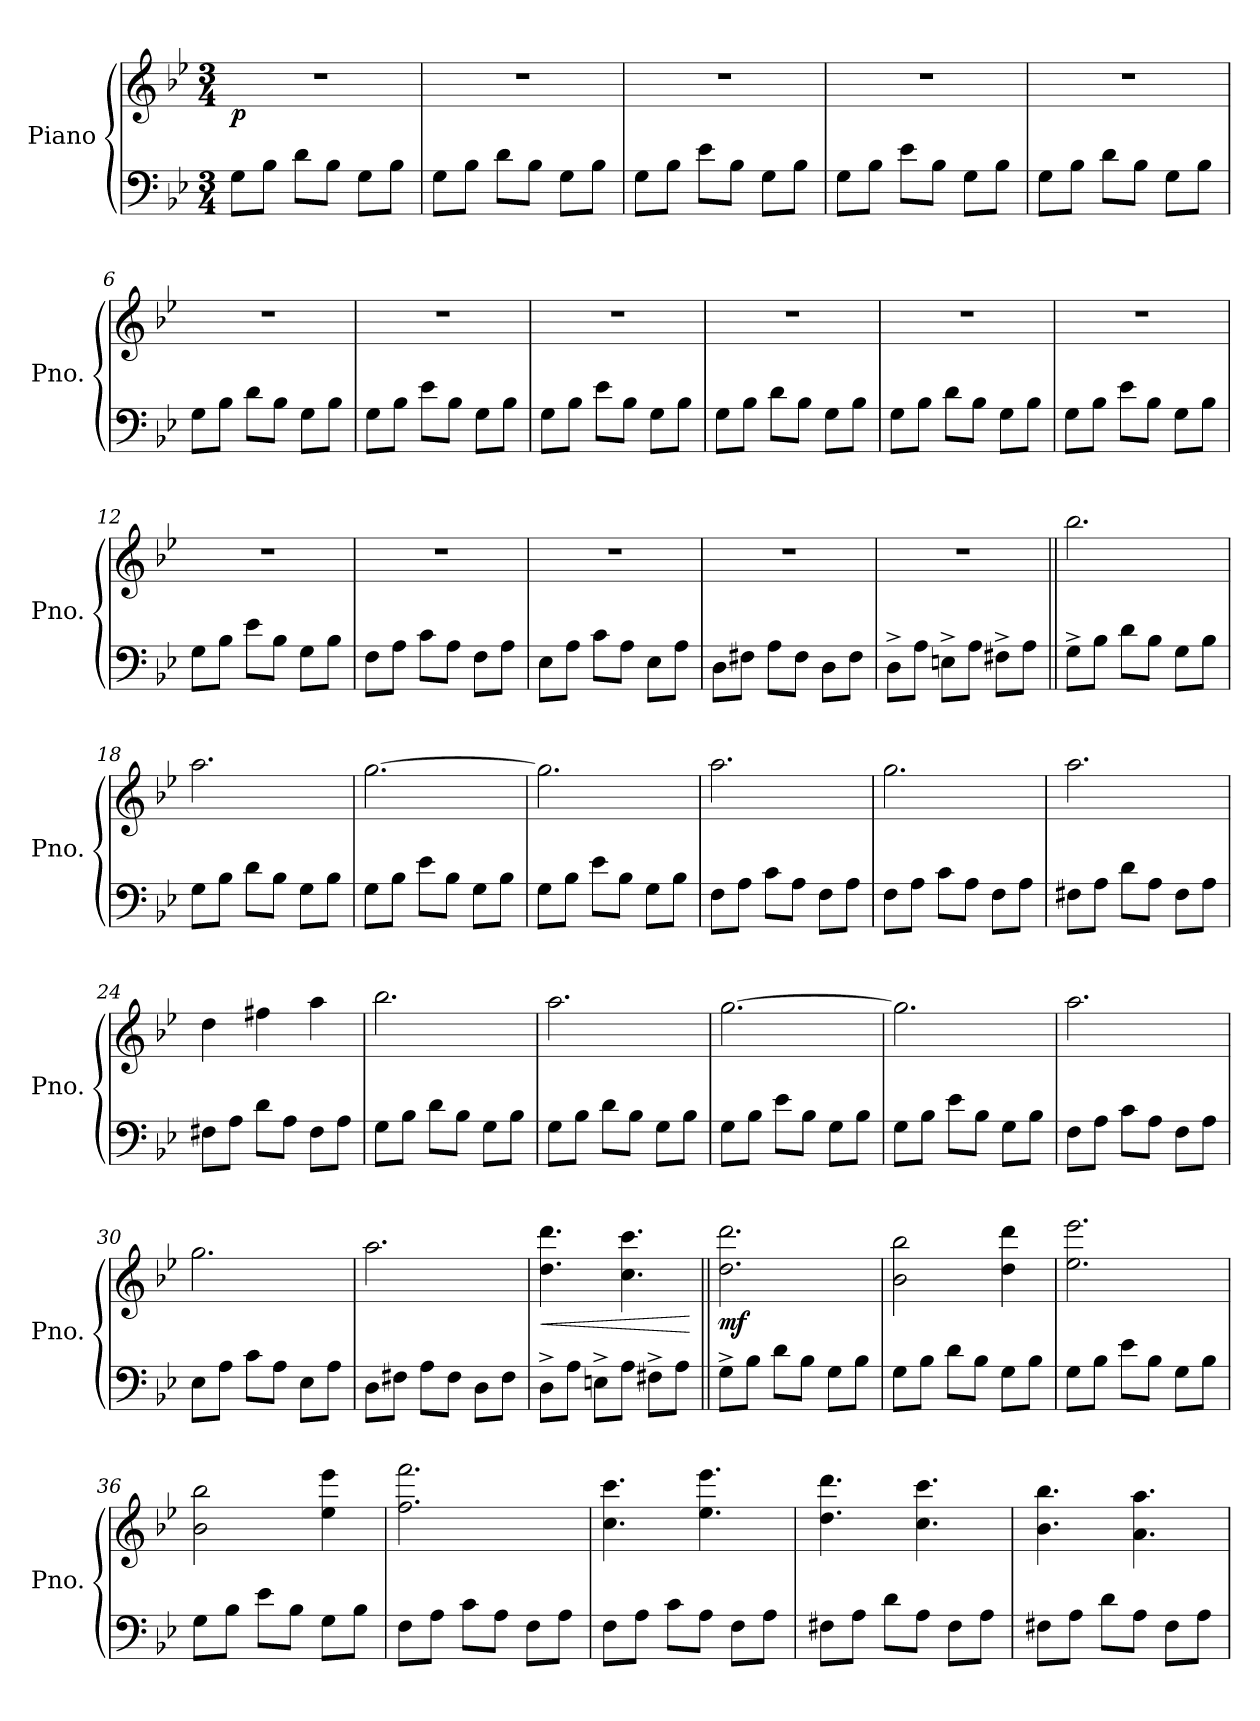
**kern	**kern	**dynam
*part1	*part1	*part1
*staff2	*staff1	*staff1/2
*I"Piano	*	*
*I'Pno.	*	*
*clefF4	*clefG2	*
*k[b-e-]	*k[b-e-]	*
*M3/4	*M3/4	*
*MM185	*MM185	*
=1	=1	=1
!	!	!LO:DY:b
8G\L	2.r	p
8B-\J	.	.
8d\L	.	.
8B-\J	.	.
8G\L	.	.
8B-\J	.	.
=2	=2	=2
8G\L	2.r	.
8B-\J	.	.
8d\L	.	.
8B-\J	.	.
8G\L	.	.
8B-\J	.	.
=3	=3	=3
8G\L	2.r	.
8B-\J	.	.
8e-\L	.	.
8B-\J	.	.
8G\L	.	.
8B-\J	.	.
=4	=4	=4
8G\L	2.r	.
8B-\J	.	.
8e-\L	.	.
8B-\J	.	.
8G\L	.	.
8B-\J	.	.
=5	=5	=5
8G\L	2.r	.
8B-\J	.	.
8d\L	.	.
8B-\J	.	.
8G\L	.	.
8B-\J	.	.
=6	=6	=6
8G\L	2.r	.
8B-\J	.	.
8d\L	.	.
8B-\J	.	.
8G\L	.	.
8B-\J	.	.
=7	=7	=7
8G\L	2.r	.
8B-\J	.	.
8e-\L	.	.
8B-\J	.	.
8G\L	.	.
8B-\J	.	.
=8	=8	=8
8G\L	2.r	.
8B-\J	.	.
8e-\L	.	.
8B-\J	.	.
8G\L	.	.
8B-\J	.	.
!!LO:LB:g=z
=9	=9	=9
8G\L	2.r	.
8B-\J	.	.
8d\L	.	.
8B-\J	.	.
8G\L	.	.
8B-\J	.	.
=10	=10	=10
8G\L	2.r	.
8B-\J	.	.
8d\L	.	.
8B-\J	.	.
8G\L	.	.
8B-\J	.	.
=11	=11	=11
8G\L	2.r	.
8B-\J	.	.
8e-\L	.	.
8B-\J	.	.
8G\L	.	.
8B-\J	.	.
=12	=12	=12
8G\L	2.r	.
8B-\J	.	.
8e-\L	.	.
8B-\J	.	.
8G\L	.	.
8B-\J	.	.
=13	=13	=13
8F\L	2.r	.
8A\J	.	.
8c\L	.	.
8A\J	.	.
8F\L	.	.
8A\J	.	.
=14	=14	=14
8E-\L	2.r	.
8A\J	.	.
8c\L	.	.
8A\J	.	.
8E-\L	.	.
8A\J	.	.
=15	=15	=15
8D\L	2.r	.
8F#X\J	.	.
8A\L	.	.
8F#\J	.	.
8D\L	.	.
8F#\J	.	.
=16	=16	=16
8D^\L	2.r	.
8A\J	.	.
8En^\L	.	.
8A\J	.	.
8F#X^\L	.	.
8A\J	.	.
!!LO:LB:g=z
=17||	=17||	=17||
8G^\L	2.bb-\	.
8B-\J	.	.
8d\L	.	.
8B-\J	.	.
8G\L	.	.
8B-\J	.	.
=18	=18	=18
8G\L	2.aa\	.
8B-\J	.	.
8d\L	.	.
8B-\J	.	.
8G\L	.	.
8B-\J	.	.
=19	=19	=19
8G\L	[2.gg\	.
8B-\J	.	.
8e-\L	.	.
8B-\J	.	.
8G\L	.	.
8B-\J	.	.
=20	=20	=20
8G\L	2.gg\]	.
8B-\J	.	.
8e-\L	.	.
8B-\J	.	.
8G\L	.	.
8B-\J	.	.
=21	=21	=21
8F\L	2.aa\	.
8A\J	.	.
8c\L	.	.
8A\J	.	.
8F\L	.	.
8A\J	.	.
=22	=22	=22
8F\L	2.gg\	.
8A\J	.	.
8c\L	.	.
8A\J	.	.
8F\L	.	.
8A\J	.	.
=23	=23	=23
8F#X\L	2.aa\	.
8A\J	.	.
8d\L	.	.
8A\J	.	.
8F#\L	.	.
8A\J	.	.
=24	=24	=24
8F#X\L	4dd\	.
8A\J	.	.
8d\L	4ff#X\	.
8A\J	.	.
8F#\L	4aa\	.
8A\J	.	.
!!LO:LB:g=z
=25	=25	=25
8G\L	2.bb-\	.
8B-\J	.	.
8d\L	.	.
8B-\J	.	.
8G\L	.	.
8B-\J	.	.
=26	=26	=26
8G\L	2.aa\	.
8B-\J	.	.
8d\L	.	.
8B-\J	.	.
8G\L	.	.
8B-\J	.	.
=27	=27	=27
8G\L	[2.gg\	.
8B-\J	.	.
8e-\L	.	.
8B-\J	.	.
8G\L	.	.
8B-\J	.	.
=28	=28	=28
8G\L	2.gg\]	.
8B-\J	.	.
8e-\L	.	.
8B-\J	.	.
8G\L	.	.
8B-\J	.	.
=29	=29	=29
8F\L	2.aa\	.
8A\J	.	.
8c\L	.	.
8A\J	.	.
8F\L	.	.
8A\J	.	.
=30	=30	=30
8E-\L	2.gg\	.
8A\J	.	.
8c\L	.	.
8A\J	.	.
8E-\L	.	.
8A\J	.	.
=31	=31	=31
8D\L	2.aa\	.
8F#X\J	.	.
8A\L	.	.
8F#\J	.	.
8D\L	.	.
8F#\J	.	.
=32	=32	=32
!	!	!LO:HP:b
8D^\L	4.dd\ 4.ddd\	<
8A\J	.	.
8En^\L	.	.
8A\J	4.cc\ 4.ccc\	.
8F#X^\L	.	.
8A\J	.	.
.	.	[
!!LO:LB:g=z
=33||	=33||	=33||
!	!	!LO:DY:b
8G^\L	2.dd\ 2.ddd\	mf
8B-\J	.	.
8d\L	.	.
8B-\J	.	.
8G\L	.	.
8B-\J	.	.
=34	=34	=34
8G\L	2b-\ 2bb-\	.
8B-\J	.	.
8d\L	.	.
8B-\J	.	.
8G\L	4dd\ 4ddd\	.
8B-\J	.	.
=35	=35	=35
8G\L	2.ee-\ 2.eee-\	.
8B-\J	.	.
8e-\L	.	.
8B-\J	.	.
8G\L	.	.
8B-\J	.	.
=36	=36	=36
8G\L	2b-\ 2bb-\	.
8B-\J	.	.
8e-\L	.	.
8B-\J	.	.
8G\L	4ee-\ 4eee-\	.
8B-\J	.	.
=37	=37	=37
8F\L	2.ff\ 2.fff\	.
8A\J	.	.
8c\L	.	.
8A\J	.	.
8F\L	.	.
8A\J	.	.
=38	=38	=38
8F\L	4.cc\ 4.ccc\	.
8A\J	.	.
8c\L	.	.
8A\J	4.ee-\ 4.eee-\	.
8F\L	.	.
8A\J	.	.
=39	=39	=39
8F#X\L	4.dd\ 4.ddd\	.
8A\J	.	.
8d\L	.	.
8A\J	4.cc\ 4.ccc\	.
8F#\L	.	.
8A\J	.	.
=40	=40	=40
8F#X\L	4.b-\ 4.bb-\	.
8A\J	.	.
8d\L	.	.
8A\J	4.a\ 4.aa\	.
8F#\L	.	.
8A\J	.	.
=	=	=
*-	*-	*-
